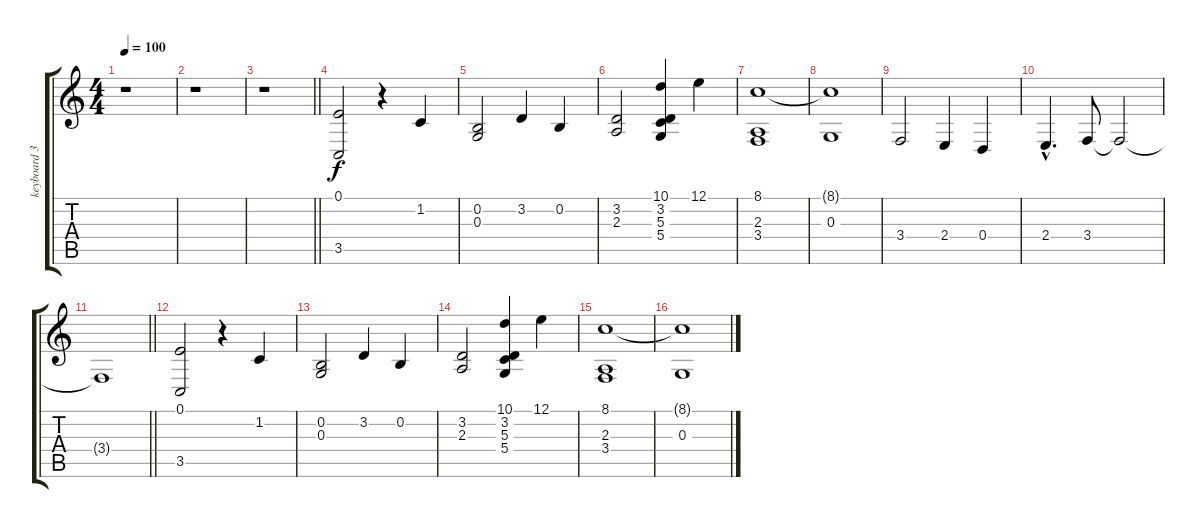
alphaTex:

\track ("keyboard 3" "keyboard 3") {instrument pad1newage}
\staff {score tabs}
\tuning (E4 B3 G3 D3 A2 E2) {hide}
\ts (4 4)
\tempo 100
\clef g2
\ks c
r.1{dy f} |
r.1 |
\barLineRight lightlight
r.1 |
(0.1 3.5).2 r.4 1.2.4 |
(0.2 0.3).2 3.2.4 0.2.4 |
(3.2 2.3).2 (10.1 3.2 5.3 5.4).4 12.1.4 |
(8.1 2.3 3.4).1 |
(8.1{t} 0.3).1 |
3.4.2 2.4.4 0.4.4 |
2.4{hac}.4{d} 3.4.8 3.4{t}.2 |
\barLineRight lightlight
3.4{t}.1 |
(0.1 3.5).2 r.4 1.2.4 |
(0.2 0.3).2 3.2.4 0.2.4 |
(3.2 2.3).2 (10.1 3.2 5.3 5.4).4 12.1.4 |
(8.1 2.3 3.4).1 |
(8.1{t} 0.3).1
